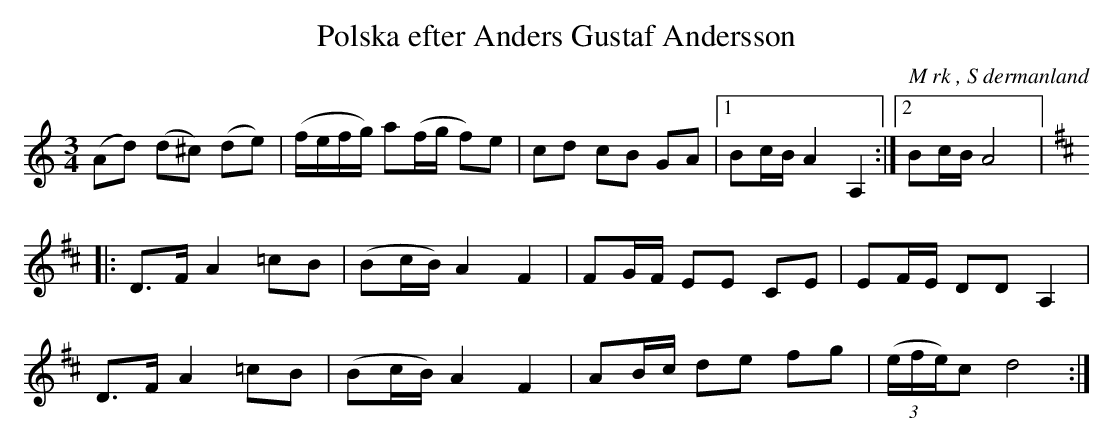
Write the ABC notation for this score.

X:1
T:Polska efter Anders Gustaf Andersson
O:M rk , S dermanland
M:3/4
L:1/16
K:Ddor
(A2d2) (d2^c2) (d2e2) | (fefg) a2(fg f2)e2 | "^"c2d2 "^"c2B2 G2A2 |1 B2cB A4 A,4 :|2 B2cB A8 |:
K:D
D2>F2 A4 =c2B2 | (B2cB) A4 F4 | F2GF E2E2 C2E2 | E2FE D2D2 A,4 |
D2>F2 A4 =c2B2 | (B2cB) A4 F4 | A2Bc d2e2 f2g2 | ((3efe)c2 d8 :|
